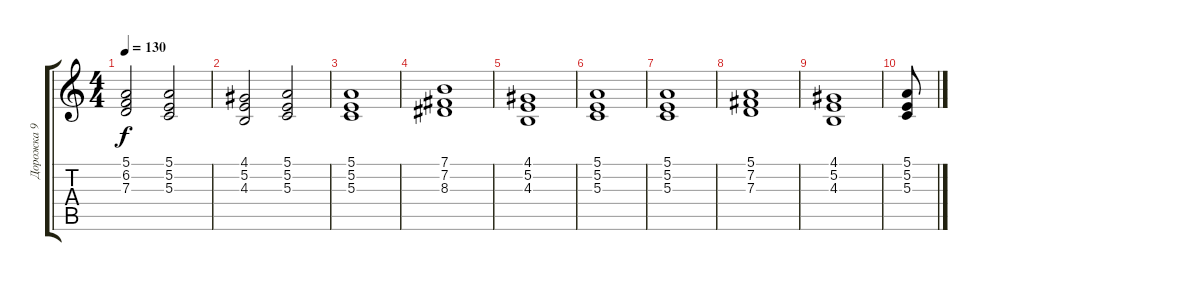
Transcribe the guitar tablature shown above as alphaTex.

\track ("Дорожка 9" "Дорожка 9") {instrument stringensemble1}
\staff {score tabs}
\tuning (E4 B3 G3 D3 A2 E2) {hide}
\ts (4 4)
\tempo 130
\clef g2
\ks c
(5.1 6.2 7.3).2{dy f} (5.1 5.2 5.3).2 |
(4.1 5.2 4.3).2 (5.1 5.2 5.3).2 |
(5.1 5.2 5.3).1 |
(7.1 7.2 8.3).1 |
(4.1 5.2 4.3).1 |
(5.1 5.2 5.3).1 |
(5.1 5.2 5.3).1 |
(5.1 7.2 7.3).1 |
(4.1 5.2 4.3).1 |
(5.1 5.2 5.3).8
